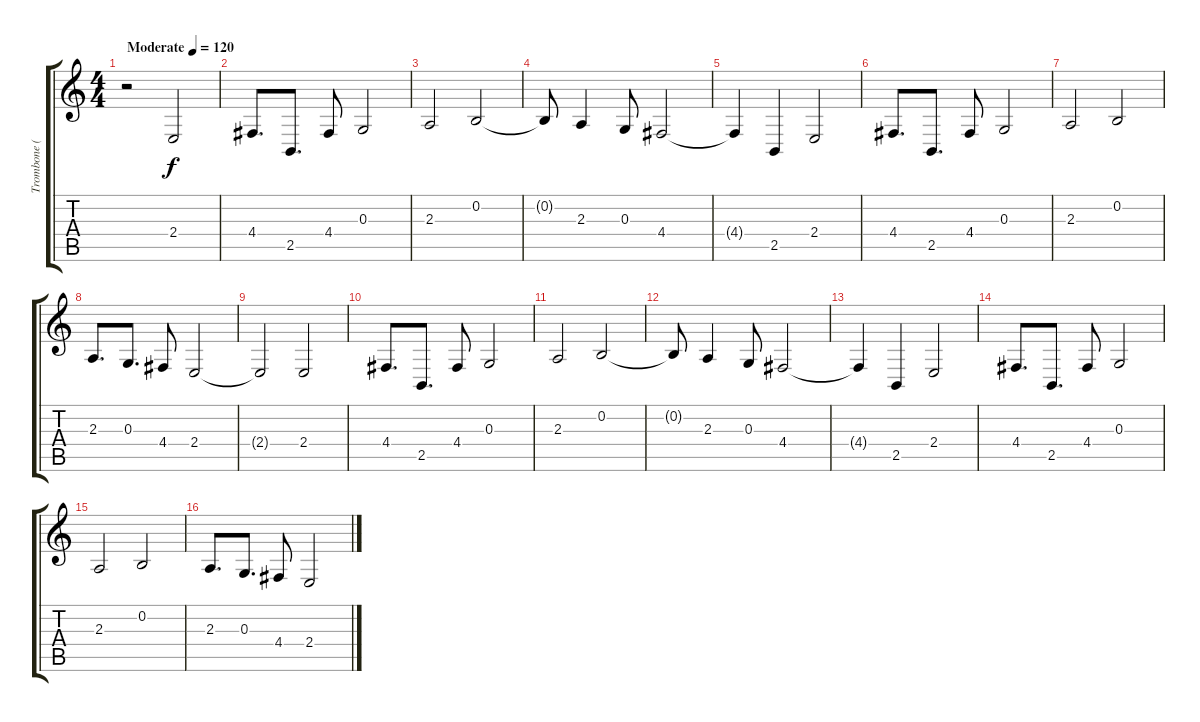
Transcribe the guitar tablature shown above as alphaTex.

\track ("Trombone (MIDI)" "Trombone (") {instrument trombone}
\staff {score tabs}
\tuning (E4 B3 G3 D3 A2 E2) {hide}
\ts (4 4)
\tempo (120 "Moderate")
\clef g2
\ks c
r.2{dy f instrument trombone} 2.4.2 |
4.4.8{d} 2.5.8{d} 4.4.8 0.3.2 |
2.3.2 0.2.2 |
0.2{t}.8 2.3.4 0.3.8 4.4.2 |
4.4{t}.4 2.5.4 2.4.2 |
4.4.8{d} 2.5.8{d} 4.4.8 0.3.2 |
2.3.2 0.2.2 |
2.3.8{d} 0.3.8{d} 4.4.8 2.4.2 |
2.4{t}.2 2.4.2 |
4.4.8{d} 2.5.8{d} 4.4.8 0.3.2 |
2.3.2 0.2.2 |
0.2{t}.8 2.3.4 0.3.8 4.4.2 |
4.4{t}.4 2.5.4 2.4.2 |
4.4.8{d} 2.5.8{d} 4.4.8 0.3.2 |
2.3.2 0.2.2 |
2.3.8{d} 0.3.8{d} 4.4.8 2.4.2
